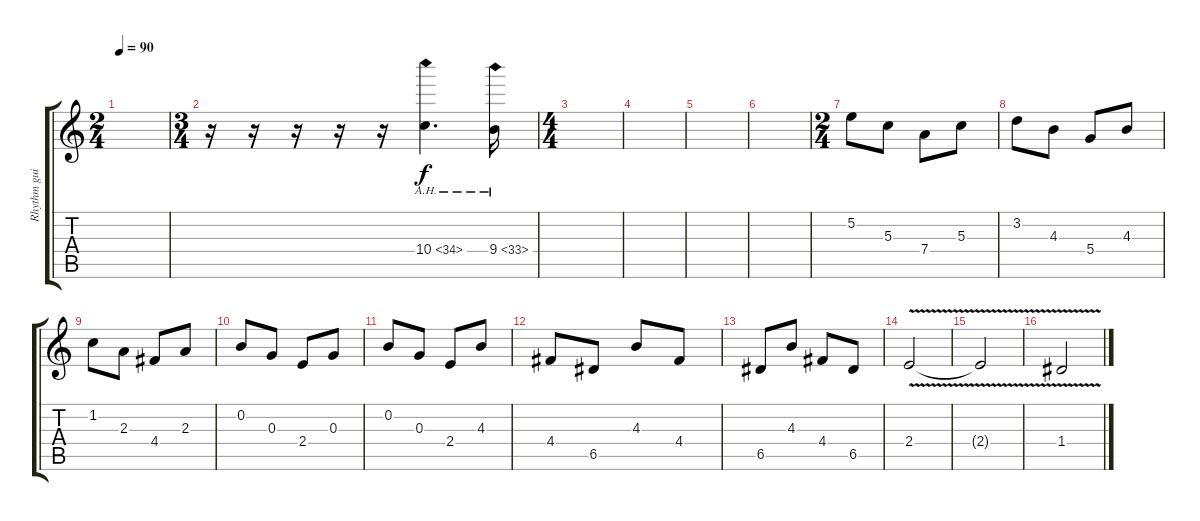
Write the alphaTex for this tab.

\track ("Rhythm guitar + addition lead" "Rhythm gui") {instrument overdrivenguitar}
\staff {score tabs}
\tuning (E4 B3 G3 D3 A2 E2) {hide}
\ts (2 4)
\tempo 90
\clef g2
\ks c
|
\ts (3 4)
r.16 r.16 r.16 r.16 r.16 10.4{ah 24}.4{d} 9.4{ah 24}.16 |
\ts (4 4)
|
|
|
|
\ts (2 4)
5.2.8 5.3.8 7.4.8 5.3.8 |
3.2.8 4.3.8 5.4.8 4.3.8 |
1.2.8 2.3.8 4.4.8 2.3.8 |
0.2.8 0.3.8 2.4.8 0.3.8 |
0.2.8 0.3.8 2.4.8 4.3.8 |
4.4.8 6.5.8 4.3.8 4.4.8 |
6.5.8 4.3.8 4.4.8 6.5.8 |
2.4{v}.2 |
2.4{t}.2 |
1.4{v}.2
